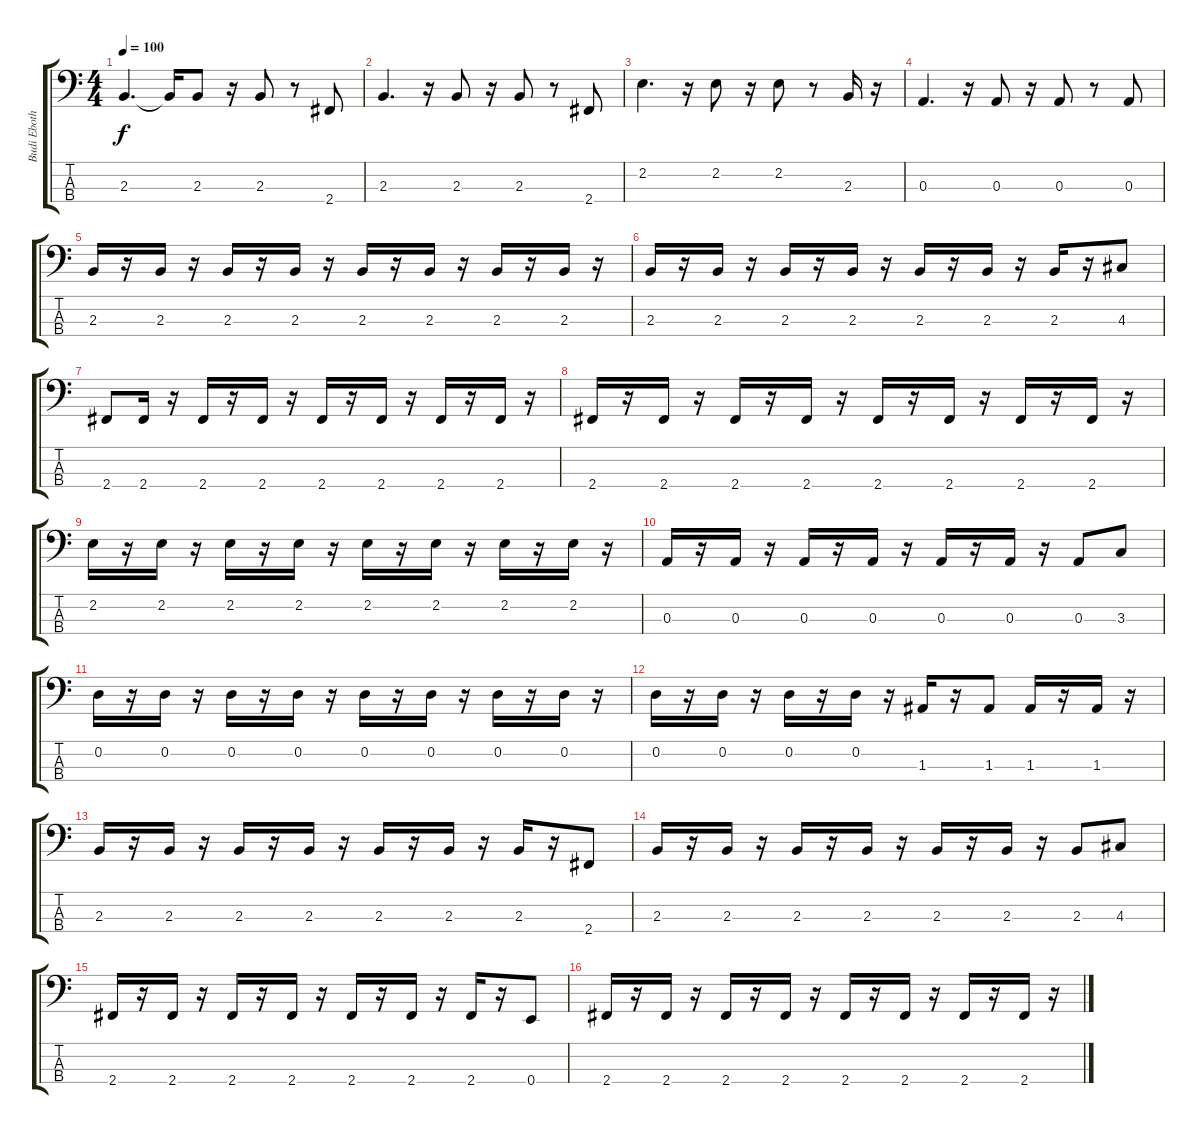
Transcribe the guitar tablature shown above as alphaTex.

\track ("Budi Eboth" "Budi Eboth") {instrument electricbassfinger}
\staff {score tabs}
\tuning (G2 D2 A1 E1) {hide}
\ts (4 4)
\tempo 100
\clef f4
\ks c
2.3.4{d dy f} 2.3{t}.16 2.3.8 r.16 2.3.8 r.8 2.4.8 |
2.3.4{d} r.16 2.3.8 r.16 2.3.8 r.8 2.4.8 |
2.2.4{d} r.16 2.2.8 r.16 2.2.8 r.8 2.3.16 r.16 |
0.3.4{d} r.16 0.3.8 r.16 0.3.8 r.8 0.3.8 |
2.3.16 r.16 2.3.16 r.16 2.3.16 r.16 2.3.16 r.16 2.3.16 r.16 2.3.16 r.16 2.3.16 r.16 2.3.16 r.16 |
2.3.16 r.16 2.3.16 r.16 2.3.16 r.16 2.3.16 r.16 2.3.16 r.16 2.3.16 r.16 2.3.16 r.16 4.3.8 |
2.4.8 2.4.16 r.16 2.4.16 r.16 2.4.16 r.16 2.4.16 r.16 2.4.16 r.16 2.4.16 r.16 2.4.16 r.16 |
2.4.16 r.16 2.4.16 r.16 2.4.16 r.16 2.4.16 r.16 2.4.16 r.16 2.4.16 r.16 2.4.16 r.16 2.4.16 r.16 |
2.2.16 r.16 2.2.16 r.16 2.2.16 r.16 2.2.16 r.16 2.2.16 r.16 2.2.16 r.16 2.2.16 r.16 2.2.16 r.16 |
0.3.16 r.16 0.3.16 r.16 0.3.16 r.16 0.3.16 r.16 0.3.16 r.16 0.3.16 r.16 0.3.8 3.3.8 |
0.2.16 r.16 0.2.16 r.16 0.2.16 r.16 0.2.16 r.16 0.2.16 r.16 0.2.16 r.16 0.2.16 r.16 0.2.16 r.16 |
0.2.16 r.16 0.2.16 r.16 0.2.16 r.16 0.2.16 r.16 1.3.16 r.16 1.3.8 1.3.16 r.16 1.3.16 r.16 |
2.3.16 r.16 2.3.16 r.16 2.3.16 r.16 2.3.16 r.16 2.3.16 r.16 2.3.16 r.16 2.3.16 r.16 2.4.8 |
2.3.16 r.16 2.3.16 r.16 2.3.16 r.16 2.3.16 r.16 2.3.16 r.16 2.3.16 r.16 2.3.8 4.3.8 |
2.4.16 r.16 2.4.16 r.16 2.4.16 r.16 2.4.16 r.16 2.4.16 r.16 2.4.16 r.16 2.4.16 r.16 0.4.8 |
2.4.16 r.16 2.4.16 r.16 2.4.16 r.16 2.4.16 r.16 2.4.16 r.16 2.4.16 r.16 2.4.16 r.16 2.4.16 r.16
